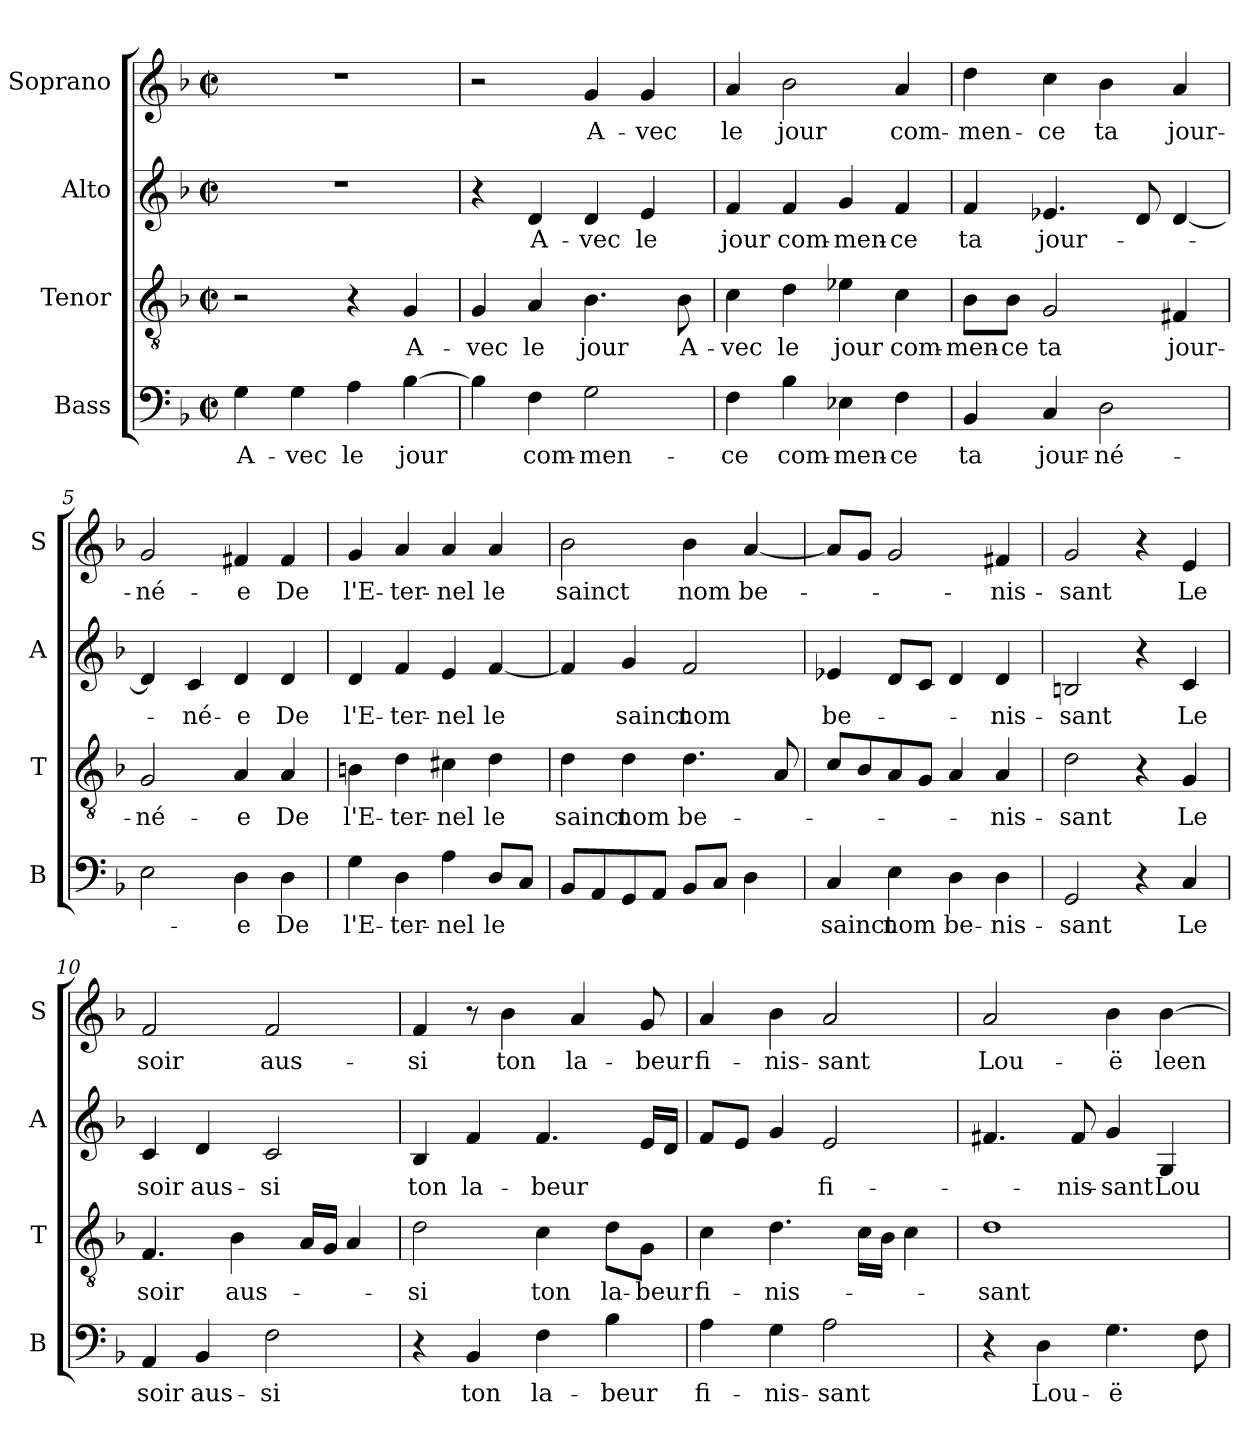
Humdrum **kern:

**kern	**text	**kern	**text	**kern	**text	**kern	**text
*part4	*part4	*part3	*part3	*part2	*part2	*part1	*part1
*staff4	*staff4	*staff3	*staff3	*staff2	*staff2	*staff1	*staff1
*I"Bass	*	*I"Tenor	*	*I"Alto	*	*I"Soprano	*
*I'B	*	*I'T	*	*I'A	*	*I'S	*
*clefF4	*	*clefGv2	*	*clefG2	*	*clefG2	*
*k[b-]	*	*k[b-]	*	*k[b-]	*	*k[b-]	*
*F:	*	*F:	*	*F:	*	*F:	*
*M2/2	*	*M2/2	*	*M2/2	*	*M2/2	*
*met(c|)	*	*met(c|)	*	*met(c|)	*	*met(c|)	*
=1	=1	=1	=1	=1	=1	=1	=1
4G\	A-	2r	.	1r	.	1r	.
4G\	-vec	.	.	.	.	.	.
4A\	le	4r	.	.	.	.	.
[4B-\	jour	4G/	A-	.	.	.	.
=2	=2	=2	=2	=2	=2	=2	=2
4B-\]	.	4G/	-vec	4r	.	2r	.
4F\	com-	4A/	le	4d/	A-	.	.
2G\	-men-	4.B-\	jour	4d/	-vec	4g/	A-
.	.	.	.	4e/	le	4g/	-vec
.	.	8B-\	A-	.	.	.	.
=3	=3	=3	=3	=3	=3	=3	=3
4F\	-ce	4c\	-vec	4f/	jour	4a/	le
4B-\	com-	4d\	le	4f/	com-	2b-\	jour
4E-X\	-men-	4e-X\	jour	4g/	-men-	.	.
4F\	-ce	4c\	com-	4f/	-ce	4a/	com-
=4	=4	=4	=4	=4	=4	=4	=4
4BB-/	ta	8B-\L	-men-	4f/	ta	4dd\	-men-
.	.	8B-\J	-ce	.	.	.	.
4C/	jour-	2G/	ta	4.e-X/	jour-	4cc\	-ce
2D\	-né-	.	.	.	.	4b-\	ta
.	.	.	.	8d/	.	.	.
.	.	4F#X/	jour-	[<4d/	.	4a/	jour-
=5	=5	=5	=5	=5	=5	=5	=5
2E\	.	2G/	-né-	4d/]	.	2g/	-né-
.	.	.	.	4c/	-né-	.	.
4D\	-e	4A/	-e	4d/	-e	4f#X/	-e
4D\	De	4A/	De	4d/	De	4f#/	De
!!LO:LB:g=z
=6	=6	=6	=6	=6	=6	=6	=6
4G\	l'E-	4Bn\	l'E-	4d/	l'E-	4g/	l'E-
4D\	-ter-	4d\	-ter-	4f/	-ter-	4a/	-ter-
4A\	-nel	4c#X\	-nel	4e/	-nel	4a/	-nel
8D/L	le	4d\	le	[<4f/	le	4a/	le
8C/J	.	.	.	.	.	.	.
=7	=7	=7	=7	=7	=7	=7	=7
8BB-/L	.	4d\	sainct	4f/]	.	2b-\	sainct
8AA/	.	.	.	.	.	.	.
8GG/	.	4d\	nom	4g/	sainct	.	.
8AA/J	.	.	.	.	.	.	.
8BB-/L	.	4.d\	be-	2f/	nom	4b-\	nom
8C/J	.	.	.	.	.	.	.
4D\	.	.	.	.	.	[<4a/	be-
.	.	8A/	.	.	.	.	.
=8	=8	=8	=8	=8	=8	=8	=8
4C/	sainct	8c/L	.	4e-X/	be-	8a/L]	.
.	.	8B-/	.	.	.	8g/J	.
4E\	nom	8A/	.	8d/L	.	2g/	.
.	.	8G/J	.	8c/J	.	.	.
4D\	be-	4A/	.	4d/	.	.	.
4D\	-nis-	4A/	-nis-	4d/	-nis-	4f#X/	-nis-
=9	=9	=9	=9	=9	=9	=9	=9
2GG/	sant	2d\	-sant	2Bn/	-sant	2g/	-sant
4r	.	4r	.	4r	.	4r	.
4C/	Le	4G/	Le	4c/	Le	4e/	Le
=10	=10	=10	=10	=10	=10	=10	=10
4AA/	soir	4.F/	soir	4c/	soir	2f/	soir
4BB-/	aus-	.	.	4d/	aus-	.	.
.	.	4B-\	aus-	.	.	.	.
2F\	-si	.	.	2c/	-si	2f/	aus-
.	.	16A/LL	.	.	.	.	.
.	.	16G/JJ	.	.	.	.	.
.	.	4A/	.	.	.	.	.
!!LO:PB:g=z
=11	=11	=11	=11	=11	=11	=11	=11
4r	.	2d\	-si	4B-/	ton	4f/	-si
4BB-/	ton	.	.	4f/	la-	8r	.
.	.	.	.	.	.	4b-\	ton
4F\	la-	4c\	ton	4.f/	-beur	.	.
.	.	.	.	.	.	4a/	la-
4B-\	-beur	8d\L	la-	.	.	.	.
.	.	8G\J	-beur	16e/LL	.	8g/	-beur
.	.	.	.	16d/JJ	.	.	.
=12	=12	=12	=12	=12	=12	=12	=12
4A\	fi-	4c\	fi-	8f/L	.	4a/	fi-
.	.	.	.	8e/J	.	.	.
4G\	-nis-	4.d\	-nis-	4g/	.	4b-\	-nis-
2A\	-sant	.	.	2e/	fi-	2a/	-sant
.	.	16c\LL	.	.	.	.	.
.	.	16B-\JJ	.	.	.	.	.
.	.	4c\	.	.	.	.	.
=13	=13	=13	=13	=13	=13	=13	=13
4r	.	1d	-sant	4.f#X/	.	2a/	Lou-
4D\	Lou-	.	.	.	.	.	.
.	.	.	.	8f#/	-nis-	.	.
4.G\	-ë	.	.	4g/	-sant	4b-\	-ë
.	.	.	.	4G/	Lou-	[>4b-\	leen-
8F\	.	.	.	.	.	.	.
=	=	=	=	=	=	=	=
*-	*-	*-	*-	*-	*-	*-	*-
